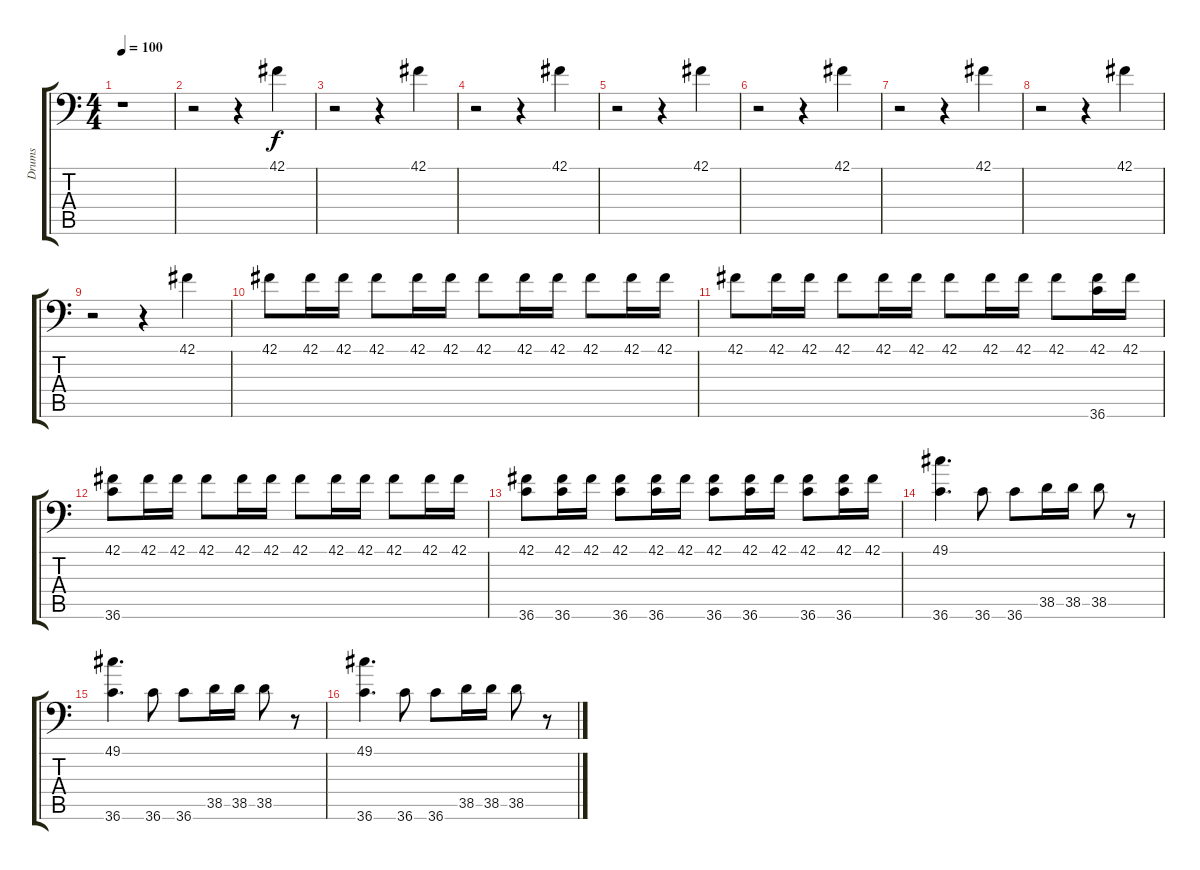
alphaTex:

\track ("Drums" "Drums") {instrument acousticgrandpiano}
\staff {score tabs}
\tuning (C-1 C-1 C-1 C-1 C-1 C-1) {hide}
\ts (4 4)
\tempo 100
\clef f4
\ks c
r.1{dy f} |
r.2 r.4 42.1.4 |
r.2 r.4 42.1.4 |
r.2 r.4 42.1.4 |
r.2 r.4 42.1.4 |
r.2 r.4 42.1.4 |
r.2 r.4 42.1.4 |
r.2 r.4 42.1.4 |
r.2 r.4 42.1.4 |
42.1.8 42.1.16 42.1.16 42.1.8 42.1.16 42.1.16 42.1.8 42.1.16 42.1.16 42.1.8 42.1.16 42.1.16 |
42.1.8 42.1.16 42.1.16 42.1.8 42.1.16 42.1.16 42.1.8 42.1.16 42.1.16 42.1.8 (42.1 36.6).16 42.1.16 |
(42.1 36.6).8 42.1.16 42.1.16 42.1.8 42.1.16 42.1.16 42.1.8 42.1.16 42.1.16 42.1.8 42.1.16 42.1.16 |
(42.1 36.6).8 (42.1 36.6).16 42.1.16 (42.1 36.6).8 (42.1 36.6).16 42.1.16 (42.1 36.6).8 (42.1 36.6).16 42.1.16 (42.1 36.6).8 (42.1 36.6).16 42.1.16 |
(49.1 36.6).4{d} 36.6.8 36.6.8 38.5.16 38.5.16 38.5.8 r.8 |
(49.1 36.6).4{d} 36.6.8 36.6.8 38.5.16 38.5.16 38.5.8 r.8 |
(49.1 36.6).4{d} 36.6.8 36.6.8 38.5.16 38.5.16 38.5.8 r.8
